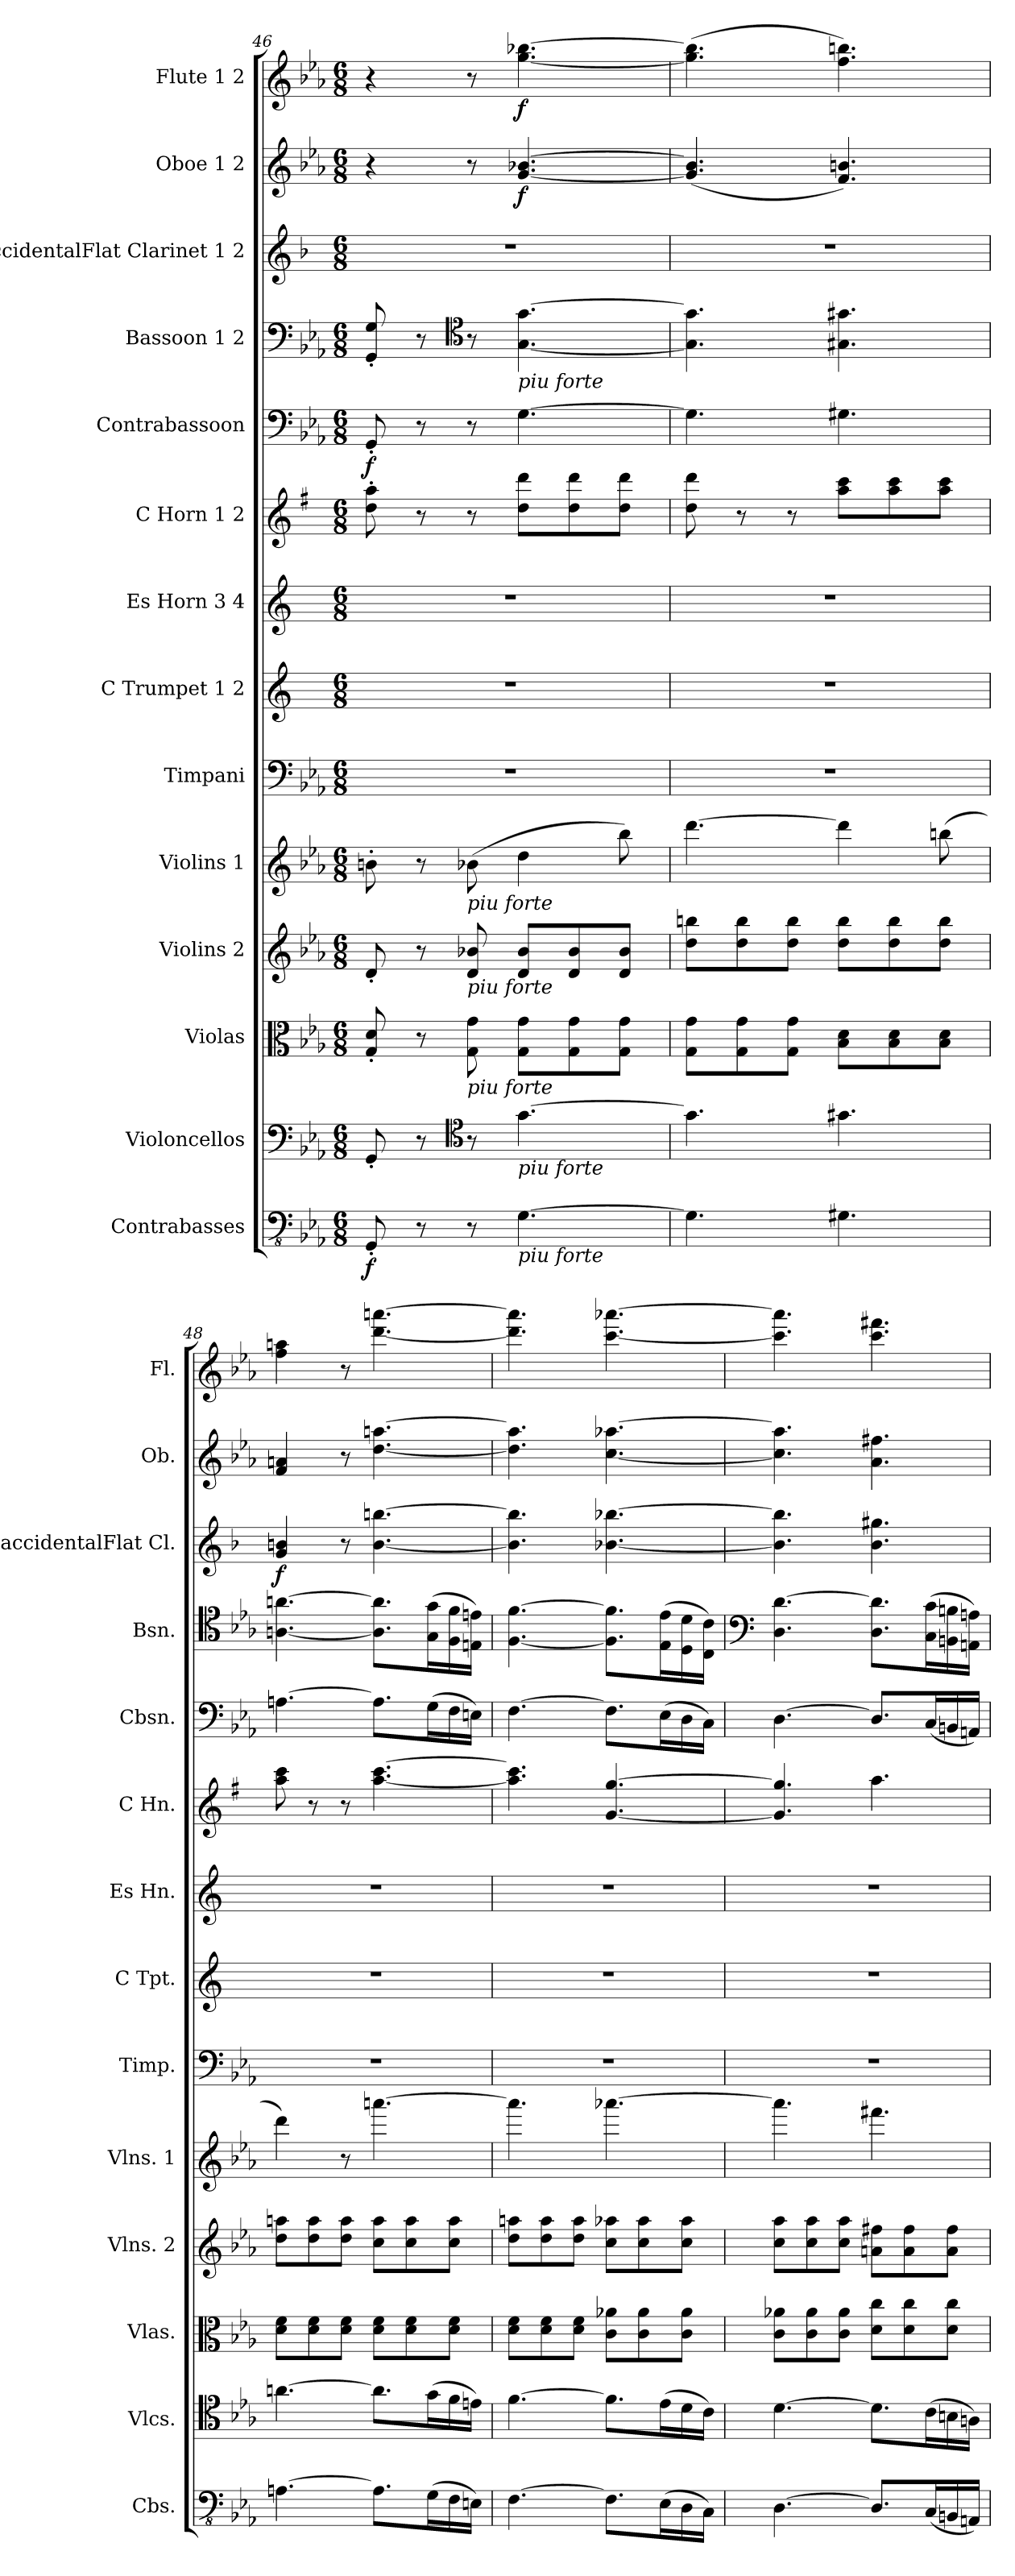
**kern	**dynam	**kern	**kern	**kern	**kern	**kern	**kern	**kern	**kern	**kern	**dynam	**kern	**kern	**dynam	**kern	**dynam	**kern	**dynam
*part14	*part14	*part13	*part12	*part11	*part10	*part9	*part8	*part7	*part6	*part5	*part5	*part4	*part3	*part3	*part2	*part2	*part1	*part1
*staff14	*staff14	*staff13	*staff12	*staff11	*staff10	*staff9	*staff8	*staff7	*staff6	*staff5	*staff5	*staff4	*staff3	*staff3	*staff2	*staff2	*staff1	*staff1
*I"Contrabasses	*	*I"Violoncellos	*I"Violas	*I"Violins 2	*I"Violins 1	*I"Timpani	*I"C Trumpet 1 2	*I"Es Horn 3 4	*I"C Horn 1 2	*I"Contrabassoon	*	*I"Bassoon 1 2	*I"BaccidentalFlat Clarinet 1 2	*	*I"Oboe 1 2	*	*I"Flute  1 2	*
*I'Cbs.	*	*I'Vlcs.	*I'Vlas.	*I'Vlns. 2	*I'Vlns. 1	*I'Timp.	*I'C Tpt.	*I'Es Hn.	*I'C Hn.	*I'Cbsn.	*	*I'Bsn.	*I'BaccidentalFlat Cl.	*	*I'Ob.	*	*I'Fl.	*
*clefFv4	*	*clefF4	*clefC3	*clefG2	*clefG2	*clefF4	*clefG2	*clefG2	*clefG2	*clefF4	*	*clefF4	*clefG2	*	*clefG2	*	*clefG2	*
*	*	*	*	*	*	*	*	*ITrd5c9	*ITrd4c7	*ITrd7c12	*	*	*ITrd1c2	*	*	*	*	*
*k[b-e-a-]	*	*k[b-e-a-]	*k[b-e-a-]	*k[b-e-a-]	*k[b-e-a-]	*k[b-e-a-]	*k[]	*k[b-e-a-]	*k[]	*k[b-e-a-]	*	*k[b-e-a-]	*k[b-e-a-]	*	*k[b-e-a-]	*	*k[b-e-a-]	*
*M6/8	*	*M6/8	*M6/8	*M6/8	*M6/8	*M6/8	*M6/8	*M6/8	*M6/8	*M6/8	*	*M6/8	*M6/8	*	*M6/8	*	*M6/8	*
=46	=46	=46	=46	=46	=46	=46	=46	=46	=46	=46	=46	=46	=46	=46	=46	=46	=46	=46
!	!LO:DY:b	!	!	!	!	!	!	!	!	!	!LO:DY:b	!	!	!	!	!	!	!
8GGG'/	f	8GG'/	8G/' 8d/'	8d'/	8bn'\	2.r	2.r	2.r	8g\' 8dd\'	8GGG'/	f	8GG/' 8G/'	2.r	.	4r	.	4r	.
8r	.	8r	8r	8r	8r	.	.	.	8r	8r	.	8r	.	.	.	.	.	.
*	*	*clefC4	*	*	*	*	*	*	*	*	*	*clefC4	*	*	*	*	*	*
!	!	!	!	!	!LO:TX:b:i:t=piu forte	!	!	!	!	!	!	!	!	!	!	!	!	!
!	!	!	!	!LO:TX:b:i:t=piu forte	!	!	!	!	!	!	!	!	!	!	!	!	!	!
!	!	!	!LO:TX:b:i:t=piu forte	!	!	!	!	!	!	!	!	!	!	!	!	!	!	!
8r	.	8r	8G\ 8g\	8d/ 8b-X/	(8b-X\	.	.	.	8r	8r	.	8r	.	.	8r	.	8r	.
!	!	!	!	!	!	!	!	!	!	!	!	!LO:TX:b:i:t=piu forte	!	!	!	!	!	!
!	!	!LO:TX:b:i:t=piu forte	!	!	!	!	!	!	!	!	!	!	!	!	!	!	!	!
!LO:TX:b:i:t=piu forte	!	!	!	!	!	!	!	!	!	!	!	!	!	!	!	!	!	!
!	!	!	!	!	!	!	!	!	!	!	!	!	!	!	!	!LO:DY:b	!	!LO:DY:b
[4.GG\	.	[4.g\	8G\ 8g\L	8d/ 8b-/L	4dd\	.	.	.	8g\ 8gg\L	[4.GG\	.	[4.G\ [4.g\	.	.	[4.g/ [4.b-X/	f	[4.gg\ [4.bb-X\	f
.	.	.	8G\ 8g\	8d/ 8b-/	.	.	.	.	8g\ 8gg\	.	.	.	.	.	.	.	.	.
.	.	.	8G\ 8g\J	8d/ 8b-/J	8bb-\)	.	.	.	8g\ 8gg\J	.	.	.	.	.	.	.	.	.
=47	=47	=47	=47	=47	=47	=47	=47	=47	=47	=47	=47	=47	=47	=47	=47	=47	=47	=47
4.GG\]	.	4.g\]	8G\ 8g\L	8dd\ 8bbn\L	[4.ddd\	2.r	2.r	2.r	8g\ 8gg\	4.GG\]	.	4.G\] 4.g\]	2.r	.	(4.g/] 4.b-/]	.	(4.gg\] 4.bb-\]	.
.	.	.	8G\ 8g\	8dd\ 8bb\	.	.	.	.	8r	.	.	.	.	.	.	.	.	.
.	.	.	8G\ 8g\J	8dd\ 8bb\J	.	.	.	.	8r	.	.	.	.	.	.	.	.	.
4.GG#X\	.	4.g#X\	8B-\ 8d\L	8dd\ 8bb\L	4ddd\]	.	.	.	8dd\ 8ff\L	4.GG#X\	.	4.G#X\ 4.g#X\	.	.	4.f/ 4.bn/)	.	4.ff\ 4.bbn\)	.
.	.	.	8B-\ 8d\	8dd\ 8bb\	.	.	.	.	8dd\ 8ff\	.	.	.	.	.	.	.	.	.
.	.	.	8B-\ 8d\J	8dd\ 8bb\J	(8bbn\	.	.	.	8dd\ 8ff\J	.	.	.	.	.	.	.	.	.
!!LO:PB:g=z
=48	=48	=48	=48	=48	=48	=48	=48	=48	=48	=48	=48	=48	=48	=48	=48	=48	=48	=48
!	!	!	!	!	!	!	!	!	!	!	!	!	!	!LO:DY:b	!	!	!	!
[4.AAn\	.	[4.an\	8d\ 8f\L	8dd\ 8aan\L	4ddd\)	2.r	2.r	2.r	8dd\ 8ff\	[4.AAn\	.	[4.An\ [4.an\	4f/ 4an/	f	4f/ 4an/	.	4ff\ 4aan\	.
.	.	.	8d\ 8f\	8dd\ 8aa\	.	.	.	.	8r	.	.	.	.	.	.	.	.	.
.	.	.	8d\ 8f\J	8dd\ 8aa\J	8r	.	.	.	8r	.	.	.	8r	.	8r	.	8r	.
8.AA\L]	.	8.a\L]	8d\ 8f\L	8cc\ 8aa\L	[4.aaan\	.	.	.	[4.dd\ [4.ff\	8.AA\L]	.	8.A\] 8.a\]L	[4.a\ [4.aan\	.	[4.dd\ [4.aan\	.	[4.ddd\ [4.aaan\	.
.	.	.	8d\ 8f\	8cc\ 8aa\	.	.	.	.	.	.	.	.	.	.	.	.	.	.
(16GG\L	.	(16g\L	.	.	.	.	.	.	.	(16GG\L	.	(16G\ 16g\L	.	.	.	.	.	.
16FF\	.	16f\	8d\ 8f\J	8cc\ 8aa\J	.	.	.	.	.	16FF\	.	16F\ 16f\	.	.	.	.	.	.
16EEn\JJ)	.	16en\JJ)	.	.	.	.	.	.	.	16EEn\JJ)	.	16En\ 16en\JJ)	.	.	.	.	.	.
=49	=49	=49	=49	=49	=49	=49	=49	=49	=49	=49	=49	=49	=49	=49	=49	=49	=49	=49
[4.FF\	.	[4.f\	8d\ 8f\L	8dd\ 8aan\L	4.aaa\]	2.r	2.r	2.r	4.dd\] 4.ff\]	[4.FF\	.	[4.F\ [4.f\	4.a\] 4.aa\]	.	4.dd\] 4.aa\]	.	4.ddd\] 4.aaa\]	.
.	.	.	8d\ 8f\	8dd\ 8aa\	.	.	.	.	.	.	.	.	.	.	.	.	.	.
.	.	.	8d\ 8f\J	8dd\ 8aa\J	.	.	.	.	.	.	.	.	.	.	.	.	.	.
8.FF\L]	.	8.f\L]	8c\ 8a-X\L	8cc\ 8aa-X\L	[4.aaa-X\	.	.	.	[4.c/ [4.cc/	8.FF\L]	.	8.F\] 8.f\]L	[4.a-X\ [4.aa-X\	.	[4.cc\ [4.aa-X\	.	[4.ccc\ [4.aaa-X\	.
.	.	.	8c\ 8a-\	8cc\ 8aa-\	.	.	.	.	.	.	.	.	.	.	.	.	.	.
(16EE-\L	.	(16e-\L	.	.	.	.	.	.	.	(16EE-\L	.	(16E-\ 16e-\L	.	.	.	.	.	.
16DD\	.	16d\	8c\ 8a-\J	8cc\ 8aa-\J	.	.	.	.	.	16DD\	.	16D\ 16d\	.	.	.	.	.	.
16CC\JJ)	.	16c\JJ)	.	.	.	.	.	.	.	16CC\JJ)	.	16C\ 16c\JJ)	.	.	.	.	.	.
=50	=50	=50	=50	=50	=50	=50	=50	=50	=50	=50	=50	=50	=50	=50	=50	=50	=50	=50
*	*	*	*	*	*	*	*	*	*	*	*	*clefF4	*	*	*	*	*	*
[4.DD\	.	[4.d\	8c\ 8a-X\L	8cc\ 8aa-\L	4.aaa-\]	2.r	2.r	2.r	4.c/] 4.cc/]	[4.DD\	.	4.D\ [4.d\	4.a-\] 4.aa-\]	.	4.cc\] 4.aa-\]	.	4.ccc\] 4.aaa-\]	.
.	.	.	8c\ 8a-\	8cc\ 8aa-\	.	.	.	.	.	.	.	.	.	.	.	.	.	.
.	.	.	8c\ 8a-\J	8cc\ 8aa-\J	.	.	.	.	.	.	.	.	.	.	.	.	.	.
8.DD/L]	.	8.d\L]	8d\ 8cc\L	8an\ 8ff#X\L	4.fff#X\	.	.	.	4.dd\	8.DD/L]	.	8.D\ 8.d\]L	4.a-\ 4.ff#X\	.	4.a-\ 4.ff#X\	.	4.ccc\ 4.fff#X\	.
.	.	.	8d\ 8cc\	8a\ 8ff#\	.	.	.	.	.	.	.	.	.	.	.	.	.	.
(16CC/L	.	(16c\L	.	.	.	.	.	.	.	(16CC/L	.	(16C\ 16c\L	.	.	.	.	.	.
16BBBn/	.	16Bn\	8d\ 8cc\J	8a\ 8ff#\J	.	.	.	.	.	16BBBn/	.	16BBn\ 16Bn\	.	.	.	.	.	.
16AAAn/JJ)	.	16An\JJ)	.	.	.	.	.	.	.	16AAAn/JJ)	.	16AAn\ 16An\JJ)	.	.	.	.	.	.
=	=	=	=	=	=	=	=	=	=	=	=	=	=	=	=	=	=	=
*-	*-	*-	*-	*-	*-	*-	*-	*-	*-	*-	*-	*-	*-	*-	*-	*-	*-	*-
